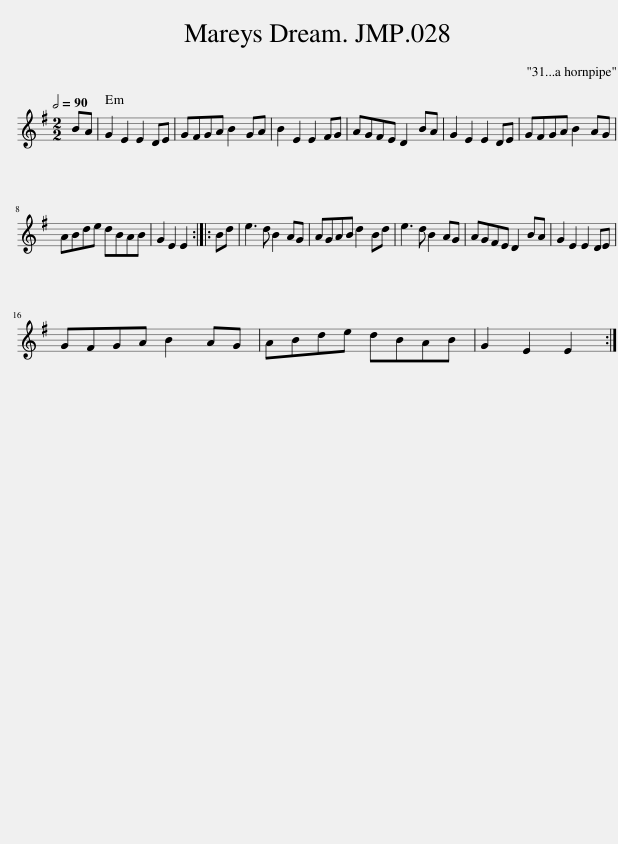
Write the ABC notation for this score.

X:1
L:1/8
Q:1/2=90
M:2/2
I:linebreak $
K:Emin
V:1 treble
V:1
 BA | G2 E2 E2 DE | GFGA B2 GA | B2 E2 E2 FG | AGFE D2 BA | %5
 G2 E2 E2 DE | GFGA B2 AG |$ ABde dBAB | G2 E2 E2 :: Bd | %10
 e3 d B2 AG | AGAB d2 Bd | e3 d B2 AG | AGFE D2 BA | G2 E2 E2 DE |$ %15
 GFGA B2 AG | ABde dBAB | G2 E2 E2 :| %18
